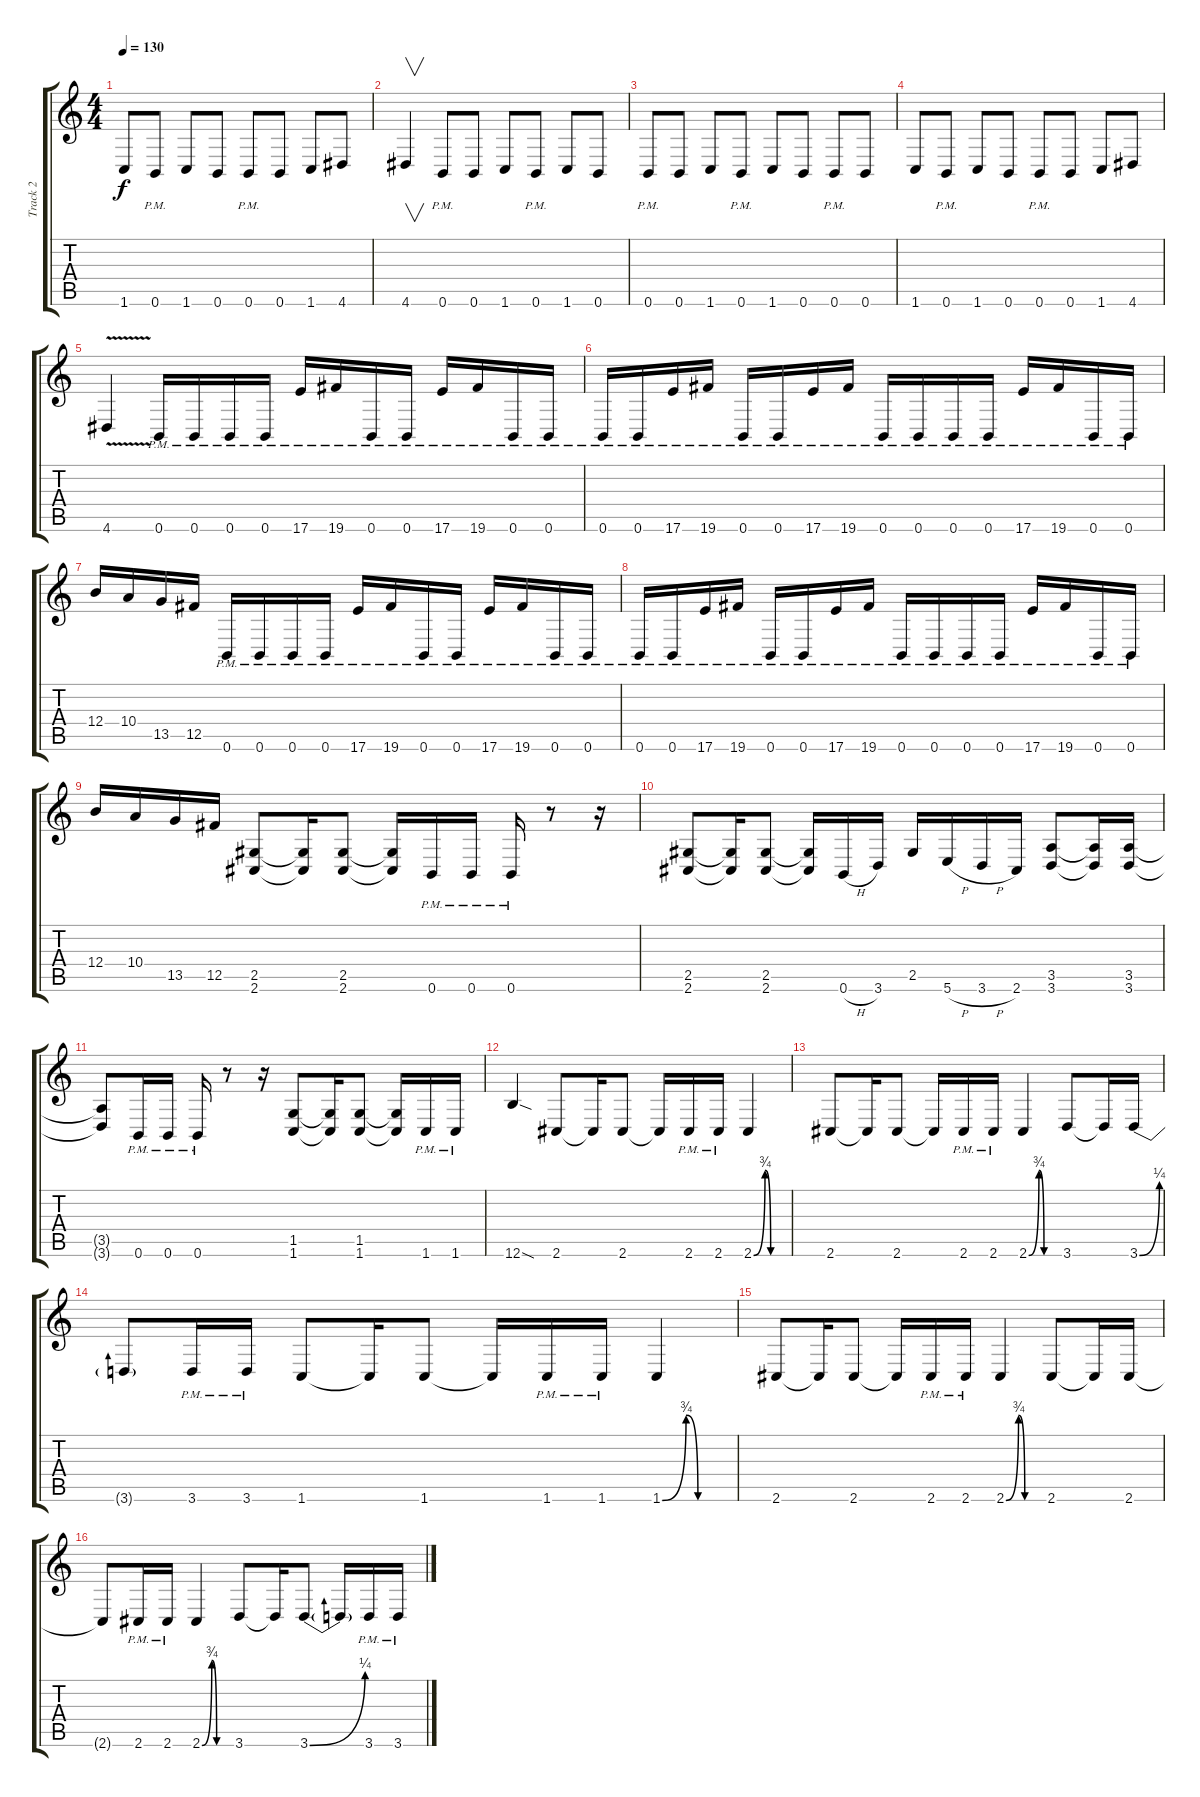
\track ("Track 2" "Track 2") {instrument overdrivenguitar}
\staff {score tabs}
\tuning (Db4 Ab3 E3 B2 Gb2 B1) {hide}
\ts (4 4)
\tempo 130
\clef g2
\ks c
1.6.8{dy f} 0.6{pm}.8 1.6.8 0.6.8 0.6{pm}.8 0.6.8 1.6.8 4.6.8 |
4.6.4{v} 0.6{pm}.8 0.6.8 1.6.8 0.6{pm}.8 1.6.8 0.6.8 |
0.6{pm}.8 0.6.8 1.6.8 0.6{pm}.8 1.6.8 0.6.8 0.6{pm}.8 0.6.8 |
1.6.8 0.6{pm}.8 1.6.8 0.6.8 0.6{pm}.8 0.6.8 1.6.8 4.6.8 |
4.6{v}.4 0.6{pm}.16 0.6{pm}.16 0.6{pm}.16 0.6{pm}.16 17.6{pm}.16 19.6{pm}.16 0.6{pm}.16 0.6{pm}.16 17.6{pm}.16 19.6{pm}.16 0.6{pm}.16 0.6{pm}.16 |
0.6{pm}.16 0.6{pm}.16 17.6{pm}.16 19.6{pm}.16 0.6{pm}.16 0.6{pm}.16 17.6{pm}.16 19.6{pm}.16 0.6{pm}.16 0.6{pm}.16 0.6{pm}.16 0.6{pm}.16 17.6{pm}.16 19.6{pm}.16 0.6{pm}.16 0.6{pm}.16 |
12.4.16 10.4.16 13.5.16 12.5.16 0.6{pm}.16 0.6{pm}.16 0.6{pm}.16 0.6{pm}.16 17.6{pm}.16 19.6{pm}.16 0.6{pm}.16 0.6{pm}.16 17.6{pm}.16 19.6{pm}.16 0.6{pm}.16 0.6{pm}.16 |
0.6{pm}.16 0.6{pm}.16 17.6{pm}.16 19.6{pm}.16 0.6{pm}.16 0.6{pm}.16 17.6{pm}.16 19.6{pm}.16 0.6{pm}.16 0.6{pm}.16 0.6{pm}.16 0.6{pm}.16 17.6{pm}.16 19.6{pm}.16 0.6{pm}.16 0.6{pm}.16 |
12.4.16 10.4.16 13.5.16 12.5.16 (2.5 2.6).8 (2.5{t} 2.6{t}).16 (2.5 2.6).8 (2.5{t} 2.6{t}).16 0.6{pm}.16 0.6{pm}.16 0.6{pm}.16 r.8 r.16 |
(2.5 2.6).8 (2.5{t} 2.6{t}).16 (2.5 2.6).8 (2.5{t} 2.6{t}).16 0.6{h}.16 3.6.16 2.5.16 5.6{h}.16 3.6{h}.16 2.6.16 (3.5 3.6).8 (3.5{t} 3.6{t}).16 (3.5 3.6).16 |
(3.5{t} 3.6{t}).8 0.6{pm}.16 0.6{pm}.16 0.6{pm}.16 r.8 r.16 (1.5 1.6).8 (1.5{t} 1.6{t}).16 (1.5 1.6).8 (1.5{t} 1.6{t}).16 1.6{pm}.16 1.6{pm}.16 |
12.6{sod}.4 2.6.8 2.6{t}.16 2.6.8 2.6{t}.16 2.6{pm}.16 2.6{pm}.16 2.6{be (custom 0 0 20 3 30 0 60 0)}.4 |
2.6.8 2.6{t}.16 2.6.8 2.6{t}.16 2.6{pm}.16 2.6{pm}.16 2.6{be (custom 0 0 20 3 30 0 60 0)}.4 3.6.8 3.6{t}.16 3.6{be (bend 0 0 60 1)}.16 |
3.6{t}.8 3.6{pm}.16 3.6{pm}.16 1.6.8 1.6{t}.16 1.6.8 1.6{t}.16 1.6{pm}.16 1.6{pm}.16 1.6{be (custom 0 0 20 3 30 0 60 0)}.4 |
2.6.8 2.6{t}.16 2.6.8 2.6{t}.16 2.6{pm}.16 2.6{pm}.16 2.6{be (custom 0 0 20 3 30 0 60 0)}.4 2.6.8 2.6{t}.16 2.6.16 |
2.6{t}.8 2.6{pm}.16 2.6{pm}.16 2.6{be (custom 0 0 20 3 30 0 60 0)}.4 3.6.8 3.6{t}.16 3.6{be (bend 0 0 60 1)}.8 3.6{t}.16 3.6{pm}.16 3.6{pm}.16
